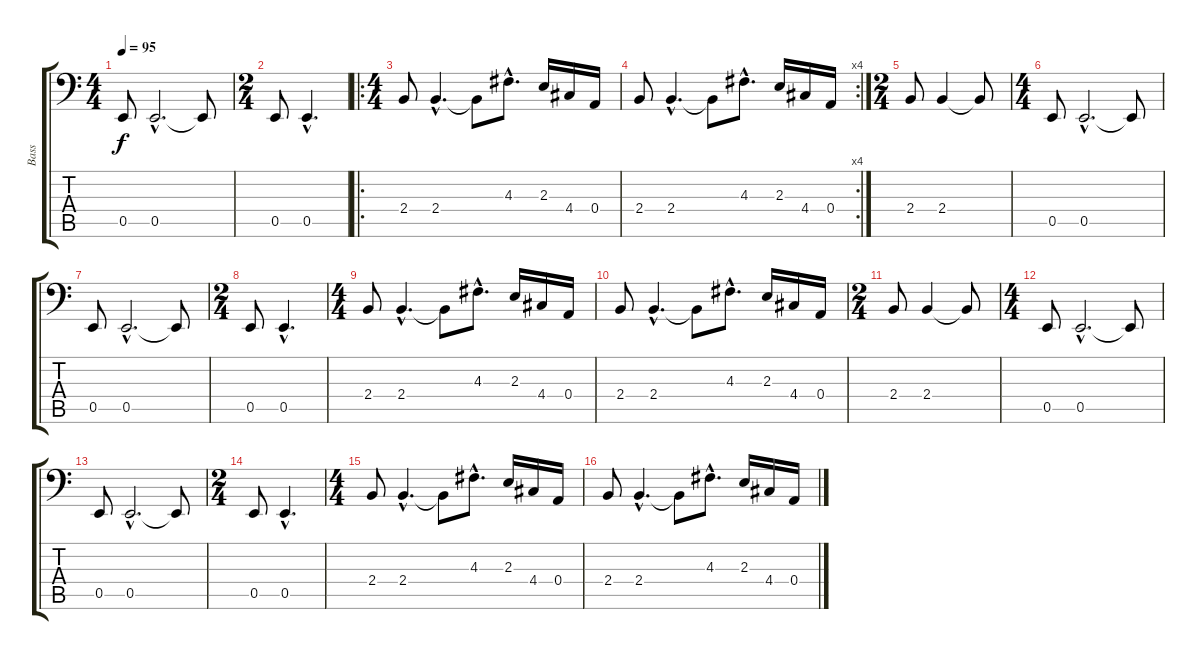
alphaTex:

\track ("Bass" "Bass") {instrument electricbassfinger}
\staff {score tabs}
\tuning (C3 G2 D2 A1 E1 B0) {hide}
\ts (4 4)
\tempo 95
\clef f4
\ks c
0.5.8{dy f} 0.5{hac}.2{d} 0.5{t}.8 |
\ts (2 4)
0.5.8 0.5{hac}.4{d} |
\ro
\ts (4 4)
2.4.8 2.4{hac}.4{d} 2.4{t}.8 4.3{hac}.8{d} 2.3.16 4.4.16 0.4.16 |
\rc 4
2.4.8 2.4{hac}.4{d} 2.4{t}.8 4.3{hac}.8{d} 2.3.16 4.4.16 0.4.16 |
\ts (2 4)
2.4.8 2.4.4 2.4{t}.8 |
\ts (4 4)
0.5.8 0.5{hac}.2{d} 0.5{t}.8 |
0.5.8 0.5{hac}.2{d} 0.5{t}.8 |
\ts (2 4)
0.5.8 0.5{hac}.4{d} |
\ts (4 4)
2.4.8 2.4{hac}.4{d} 2.4{t}.8 4.3{hac}.8{d} 2.3.16 4.4.16 0.4.16 |
2.4.8 2.4{hac}.4{d} 2.4{t}.8 4.3{hac}.8{d} 2.3.16 4.4.16 0.4.16 |
\ts (2 4)
2.4.8 2.4.4 2.4{t}.8 |
\ts (4 4)
0.5.8 0.5{hac}.2{d} 0.5{t}.8 |
0.5.8 0.5{hac}.2{d} 0.5{t}.8 |
\ts (2 4)
0.5.8 0.5{hac}.4{d} |
\ts (4 4)
2.4.8 2.4{hac}.4{d} 2.4{t}.8 4.3{hac}.8{d} 2.3.16 4.4.16 0.4.16 |
2.4.8 2.4{hac}.4{d} 2.4{t}.8 4.3{hac}.8{d} 2.3.16 4.4.16 0.4.16
